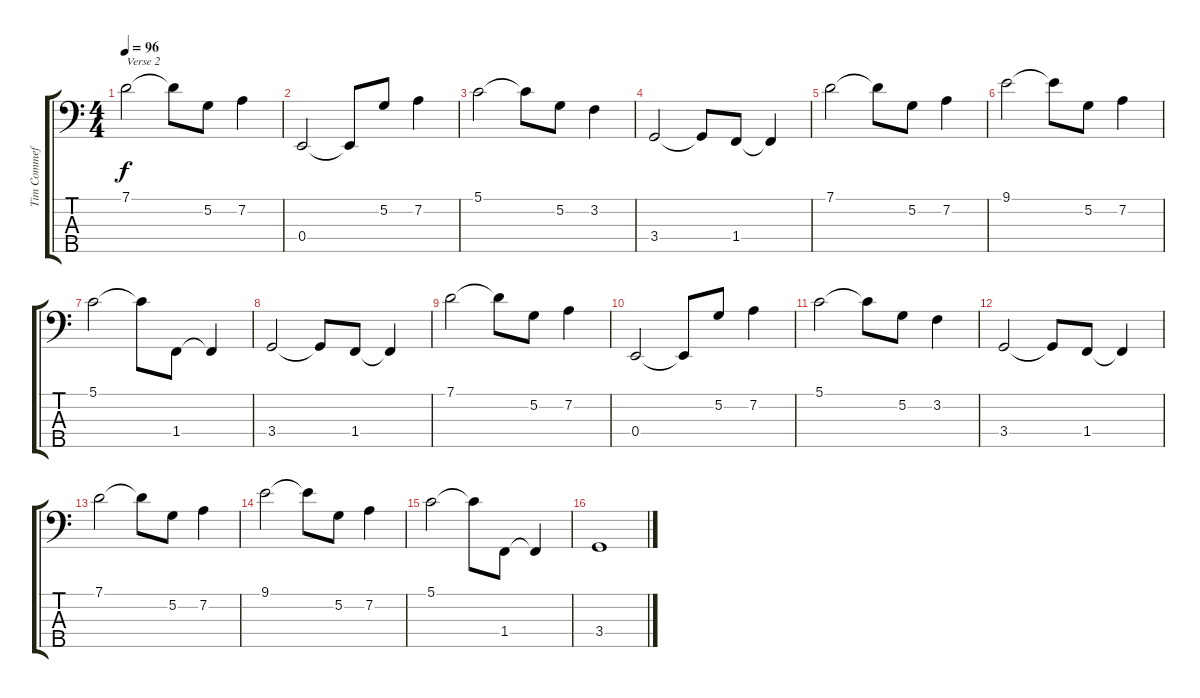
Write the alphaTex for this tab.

\track ("Tim Commeford" "Tim Commef") {instrument electricbassfinger}
\staff {score tabs}
\tuning (G2 D2 A1 E1 B0) {hide}
\ts (4 4)
\tempo 96
\clef f4
\ks c
7.1.2{txt "Verse 2" dy f} 7.1{t}.8 5.2.8 7.2.4 |
0.4.2 0.4{t}.8 5.2.8 7.2.4 |
5.1.2 5.1{t}.8 5.2.8 3.2.4 |
3.4.2 3.4{t}.8 1.4.8 1.4{t}.4 |
7.1.2 7.1{t}.8 5.2.8 7.2.4 |
9.1.2 9.1{t}.8 5.2.8 7.2.4 |
5.1.2 5.1{t}.8 1.4.8 1.4{t}.4 |
3.4.2 3.4{t}.8 1.4.8 1.4{t}.4 |
7.1.2 7.1{t}.8 5.2.8 7.2.4 |
0.4.2 0.4{t}.8 5.2.8 7.2.4 |
5.1.2 5.1{t}.8 5.2.8 3.2.4 |
3.4.2 3.4{t}.8 1.4.8 1.4{t}.4 |
7.1.2 7.1{t}.8 5.2.8 7.2.4 |
9.1.2 9.1{t}.8 5.2.8 7.2.4 |
5.1.2 5.1{t}.8 1.4.8 1.4{t}.4 |
3.4.1
